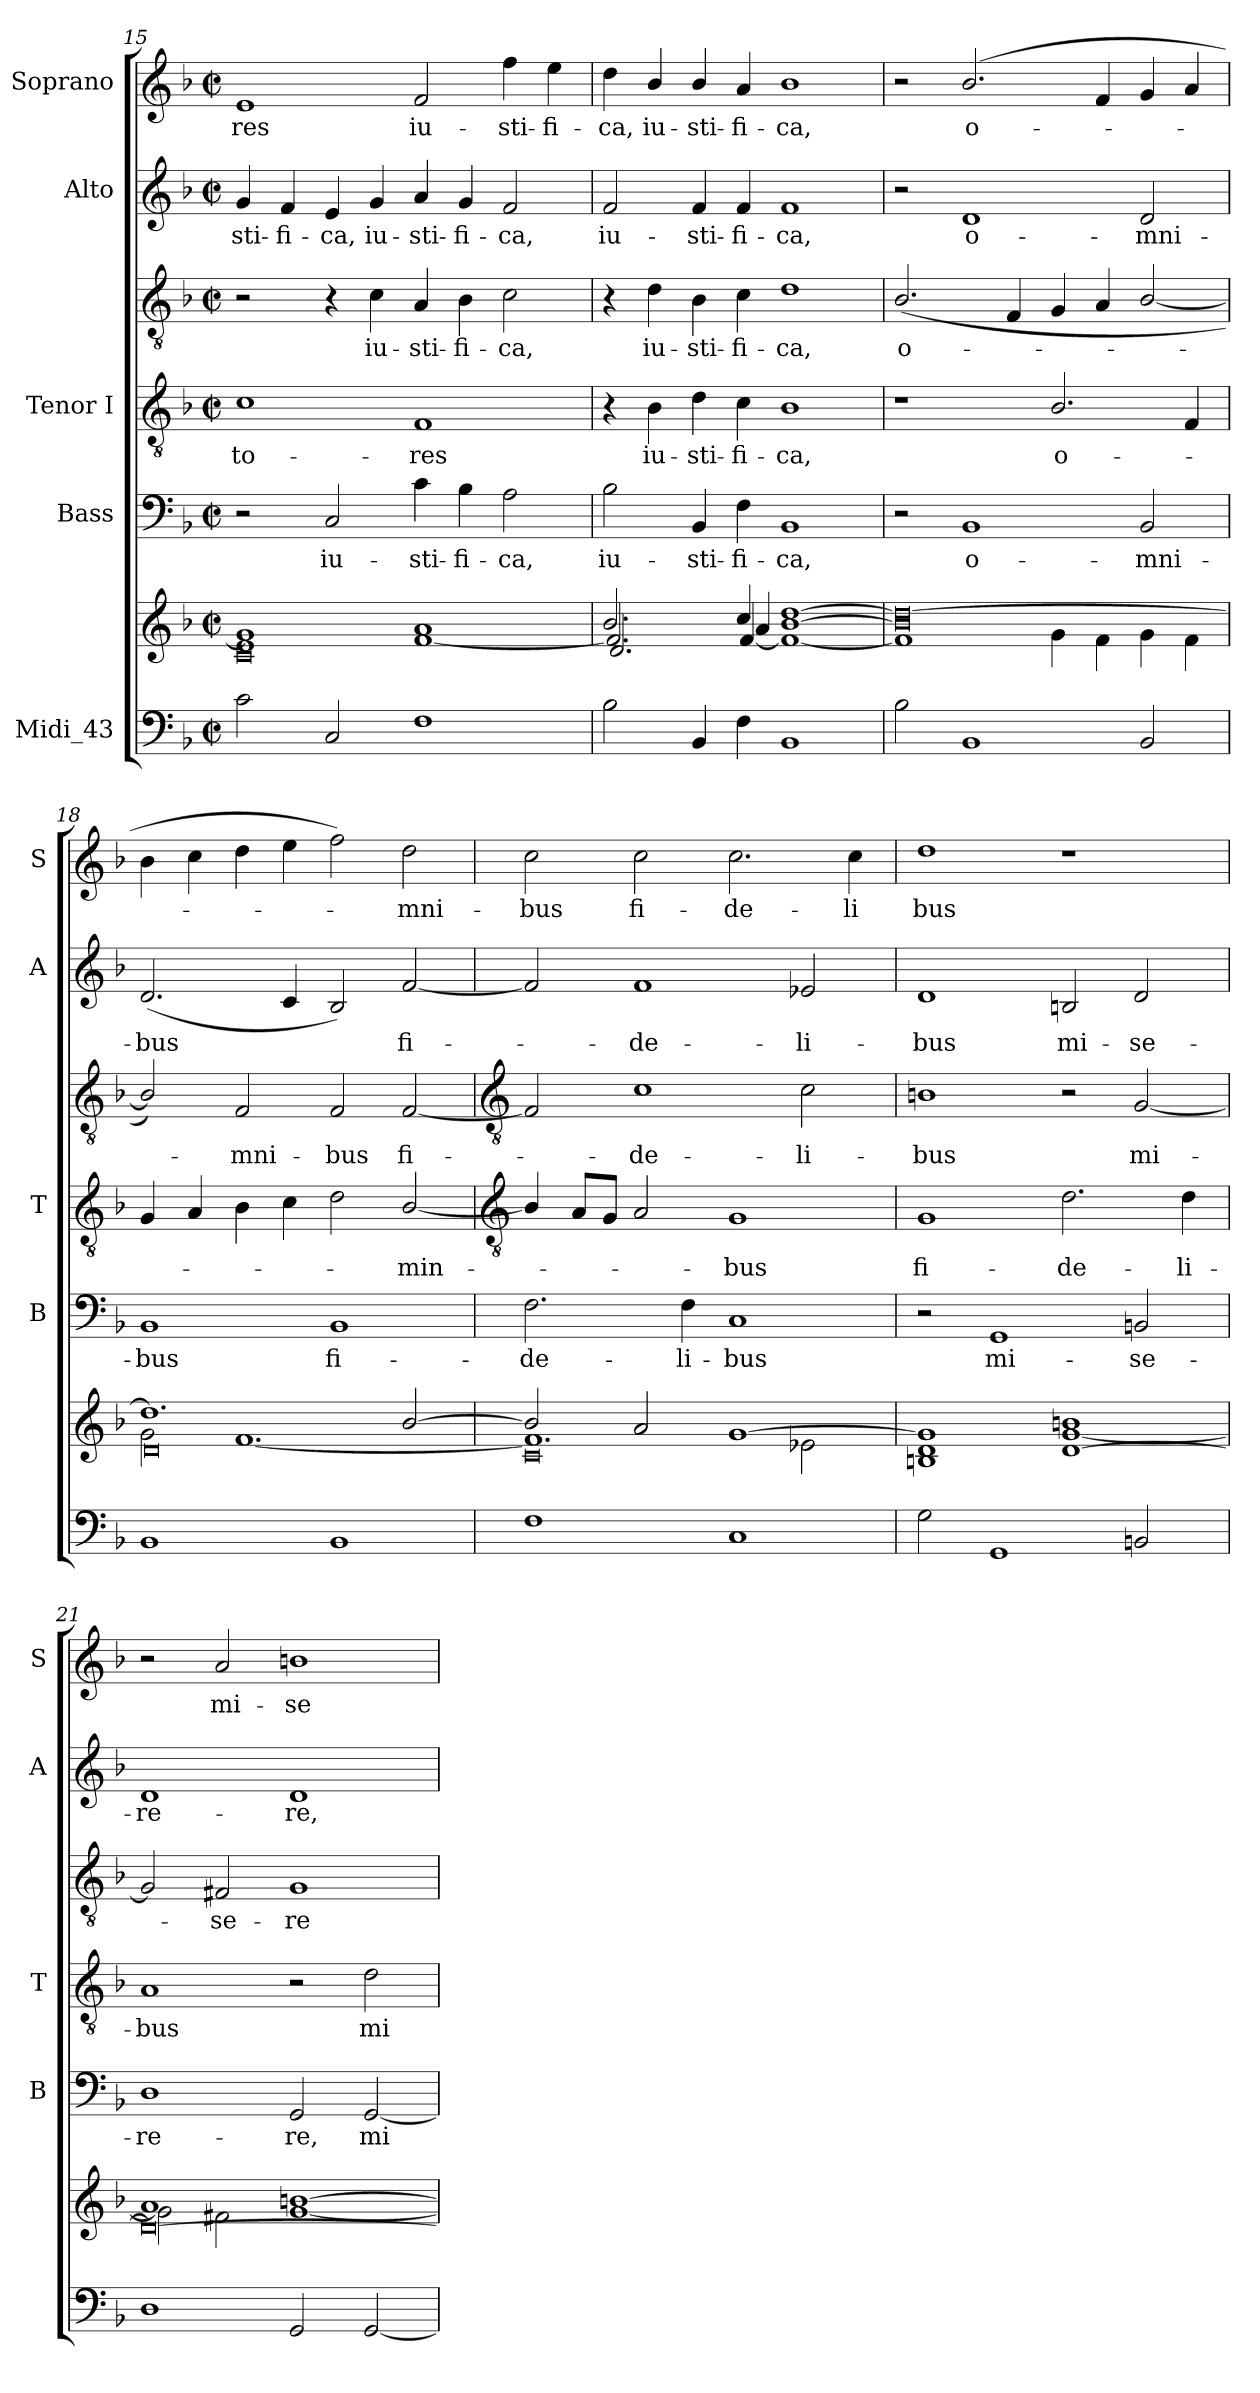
**kern	**kern	**kern	**text	**kern	**text	**kern	**text	**kern	**text	**kern	**text
*part5	*part5	*part4	*part4	*part3	*part3	*part3	*part3	*part2	*part2	*part1	*part1
*staff7	*staff6	*staff5	*staff5	*staff4	*staff4	*staff3	*staff3	*staff2	*staff2	*staff1	*staff1
*I"Midi_43	*	*I"Bass	*	*I"Tenor I	*	*	*	*I"Alto	*	*I"Soprano	*
*	*	*I'B	*	*I'T	*	*	*	*I'A	*	*I'S	*
*clefF4	*clefG2	*clefF4	*	*clefGv2	*	*clefGv2	*	*clefG2	*	*clefG2	*
*k[b-]	*k[b-]	*k[b-]	*	*k[b-]	*	*k[b-]	*	*k[b-]	*	*k[b-]	*
*F:	*F:	*F:	*	*F:	*	*F:	*	*F:	*	*F:	*
*M4/2	*M4/2	*M4/2	*	*M4/2	*	*M4/2	*	*M4/2	*	*M4/2	*
*met(c|)	*met(c|)	*met(c|)	*	*met(c|)	*	*met(c|)	*	*met(c|)	*	*met(c|)	*
=15	=15	=15	=15	=15	=15	=15	=15	=15	=15	=15	=15
*	*^	*	*	*	*	*	*	*	*	*	*
*	*	*^	*	*	*	*	*	*	*	*	*	*
!	!	!	!	!	!	!	!LO:LY:b	!	!	!	!LO:LY:b	!	!LO:LY:b
2c	1g/]	1e\	0c\	2r	.	1c	to-	2r	.	4g	-sti-	1e	-res
!	!	!	!	!	!	!	!	!	!	!	!LO:LY:b	!	!
.	.	.	.	.	.	.	.	.	.	4f	-fi-	.	.
!	!	!	!	!	!LO:LY:b	!	!	!	!	!	!LO:LY:b	!	!
2C	.	.	.	2C	iu-	.	.	4r	.	4e	-ca,	.	.
!	!	!	!	!	!	!	!	!	!LO:LY:b	!	!LO:LY:b	!	!
.	.	.	.	.	.	.	.	4c	-iu-	4g	iu-	.	.
!	!	!	!	!	!LO:LY:b	!	!LO:LY:b	!	!LO:LY:b	!	!LO:LY:b	!	!LO:LY:b
1F	1a/	[1f\	.	4c	-sti-	1F	-res	4A	-sti-	4a	-sti-	2f	iu-
!	!	!	!	!	!LO:LY:b	!	!	!	!LO:LY:b	!	!LO:LY:b	!	!
.	.	.	.	4B-	-fi-	.	.	4B-	-fi-	4g	-fi-	.	.
!	!	!	!	!	!LO:LY:b	!	!	!	!LO:LY:b	!	!LO:LY:b	!	!LO:LY:b
.	.	.	.	2A	-ca,	.	.	2c	-ca,	2f	-ca,	4ff	-sti-
!	!	!	!	!	!	!	!	!	!	!	!	!	!LO:LY:b
.	.	.	.	.	.	.	.	.	.	.	.	4ee	-fi-
=16	=16	=16	=16	=16	=16	=16	=16	=16	=16	=16	=16	=16	=16
!	!	!	!	!	!LO:LY:b	!	!	!	!	!	!LO:LY:b	!	!LO:LY:b
2B-	2.b-/	2.f/]	2.d/	2B-	iu-	4r	.	4r	.	2f	iu-	4dd	-ca,
!	!	!	!	!	!	!	!LO:LY:b	!	!LO:LY:b	!	!	!	!LO:LY:b
.	.	.	.	.	.	4B-	iu-	4d	iu-	.	.	4b-/	iu-
!	!	!	!	!	!LO:LY:b	!	!LO:LY:b	!	!LO:LY:b	!	!LO:LY:b	!	!LO:LY:b
4BB-	.	.	.	4BB-	-sti-	4d	-sti-	4B-	-sti-	4f	-sti-	4b-/	-sti-
!	!	!	!	!	!LO:LY:b	!	!LO:LY:b	!	!LO:LY:b	!	!LO:LY:b	!	!LO:LY:b
4F	4cc/	[4f/	4a/	4F	-fi-	4c	-fi-	4c	-fi-	4f	-fi-	4a	-fi-
!	!	!	!	!	!LO:LY:b	!	!LO:LY:b	!	!LO:LY:b	!	!LO:LY:b	!	!LO:LY:b
1BB-	[1dd/	1f\_	[1b-\	1BB-	-ca,	1B-	-ca,	1d	-ca,	1f	-ca,	1b-	-ca,
=17	=17	=17	=17	=17	=17	=17	=17	=17	=17	=17	=17	=17	=17
!	!	!	!	!	!	!	!	!	!LO:LY:b	!	!	!	!
2B-	0dd/_	1f\]	0b-\]	2r	.	1r	.	(<2.B-/	o-	2r	.	2r	.
!	!	!	!	!	!LO:LY:b	!	!	!	!	!	!LO:LY:b	!	!LO:LY:b
1BB-	.	.	.	1BB-	o-	.	.	.	.	1d	o-	(>2.b-/	o-
.	.	.	.	.	.	.	.	4F	.	.	.	.	.
!	!	!	!	!	!	!	!LO:LY:b	!	!	!	!	!	!
.	.	4g\	.	.	.	2.B-/	o-	4G	.	.	.	.	.
.	.	4f\	.	.	.	.	.	4A	.	.	.	4f	.
!	!	!	!	!	!LO:LY:b	!	!	!	!	!	!LO:LY:b	!	!
2BB-	.	4g\	.	2BB-	-mni-	.	.	[2B-/	.	2d	-mni-	4g	.
.	.	4f\	.	.	.	4F	.	.	.	.	.	4a	.
=18	=18	=18	=18	=18	=18	=18	=18	=18	=18	=18	=18	=18	=18
!	!	!	!	!	!LO:LY:b	!	!	!	!	!	!LO:LY:b	!	!
1BB-	1.dd/]	2g\	0d\	1BB-	-bus	4G	.	2B-/])	.	(<2.d	-bus	4b-	.
.	.	.	.	.	.	4A	.	.	.	.	.	4cc	.
!	!	!	!	!	!	!	!	!	!LO:LY:b	!	!	!	!
.	.	[1.f\	.	.	.	4B-	.	2F	mni-	.	.	4dd	.
.	.	.	.	.	.	4c	.	.	.	4c	.	4ee	.
!	!	!	!	!	!LO:LY:b	!	!	!	!LO:LY:b	!	!	!	!
1BB-	.	.	.	1BB-	fi-	2d	.	2F	-bus	2B-)	.	2ff)	.
!	!	!	!	!	!	!	!LO:LY:b	!	!LO:LY:b	!	!LO:LY:b	!	!LO:LY:b
.	[2b-/	.	.	.	.	[2B-/	min-	[2F	fi-	[2f	fi-	2dd	mni-
!!LO:LB:g=z
=19	=19	=19	=19	=19	=19	=19	=19	=19	=19	=19	=19	=19	=19
*	*	*	*	*	*	*clefGv2	*	*clefGv2	*	*	*	*	*
!	!	!	!	!	!LO:LY:b	!	!	!	!	!	!	!	!LO:LY:b
1F	2b-/]	1.f\]	0c\	2.F	-de-	4B-/]	.	2F]	.	2f]	.	2cc	-bus
.	.	.	.	.	.	8AL	.	.	.	.	.	.	.
.	.	.	.	.	.	8GJ	.	.	.	.	.	.	.
!	!	!	!	!	!	!	!	!	!LO:LY:b	!	!LO:LY:b	!	!LO:LY:b
.	2a/	.	.	.	.	2A	.	1c	de-	1f	de-	2cc	fi-
!	!	!	!	!	!LO:LY:b	!	!	!	!	!	!	!	!
.	.	.	.	4F	-li-	.	.	.	.	.	.	.	.
!	!	!	!	!	!LO:LY:b	!	!LO:LY:b	!	!	!	!	!	!LO:LY:b
1C	[1g/	.	.	1C	-bus	1G	-bus	.	.	.	.	2.cc	-de-
!	!	!	!	!	!	!	!	!	!LO:LY:b	!	!LO:LY:b	!	!
.	.	2e-X\	.	.	.	.	.	2c	-li-	2e-X	-li-	.	.
!	!	!	!	!	!	!	!	!	!	!	!	!	!LO:LY:b
.	.	.	.	.	.	.	.	.	.	.	.	4cc	-li
=20	=20	=20	=20	=20	=20	=20	=20	=20	=20	=20	=20	=20	=20
!	!	!	!	!	!	!	!LO:LY:b	!	!LO:LY:b	!	!LO:LY:b	!	!LO:LY:b
2G	1g/]	1d\	1Bn\	2r	.	1G	fi-	1Bn/	bus	1d	-bus	1dd	bus
!	!	!	!	!	!LO:LY:b	!	!	!	!	!	!	!	!
1GG	.	.	.	1GG	mi-	.	.	.	.	.	.	.	.
!	!	!	!	!	!	!	!LO:LY:b	!	!	!	!LO:LY:b	!	!
.	1bn/	[1g\	[1d\	.	.	2.d	-de-	2r	.	2Bn	mi-	1r	.
!	!	!	!	!	!LO:LY:b	!	!	!	!LO:LY:b	!	!LO:LY:b	!	!
2BBn	.	.	.	2BBn	-se-	.	.	[2G	mi-	2d	-se-	.	.
!	!	!	!	!	!	!	!LO:LY:b	!	!	!	!	!	!
.	.	.	.	.	.	4d	-li-	.	.	.	.	.	.
=21	=21	=21	=21	=21	=21	=21	=21	=21	=21	=21	=21	=21	=21
!	!	!	!	!	!LO:LY:b	!	!LO:LY:b	!	!	!	!LO:LY:b	!	!
1D	1a/	2g\]	0d\_	1D	-re-	1A	-bus	2G]	.	1d	-re-	2r	.
!	!	!	!	!	!	!	!	!	!LO:LY:b	!	!	!	!LO:LY:b
.	.	2f#X\	.	.	.	.	.	2F#X	-se-	.	.	2a	mi-
!	!	!	!	!	!LO:LY:b	!	!	!	!LO:LY:b	!	!LO:LY:b	!	!LO:LY:b
2GG	[1bn/	[1g\	.	2GG	-re,	2r	.	1G	-re-	1d	-re,	1bn	-se-
!	!	!	!	!	!LO:LY:b	!	!LO:LY:b	!	!	!	!	!	!
[2GG	.	.	.	[2GG	mi-	2d	mi-	.	.	.	.	.	.
*	*v	*v	*v	*	*	*	*	*	*	*	*	*	*
=	=	=	=	=	=	=	=	=	=	=	=
*-	*-	*-	*-	*-	*-	*-	*-	*-	*-	*-	*-
